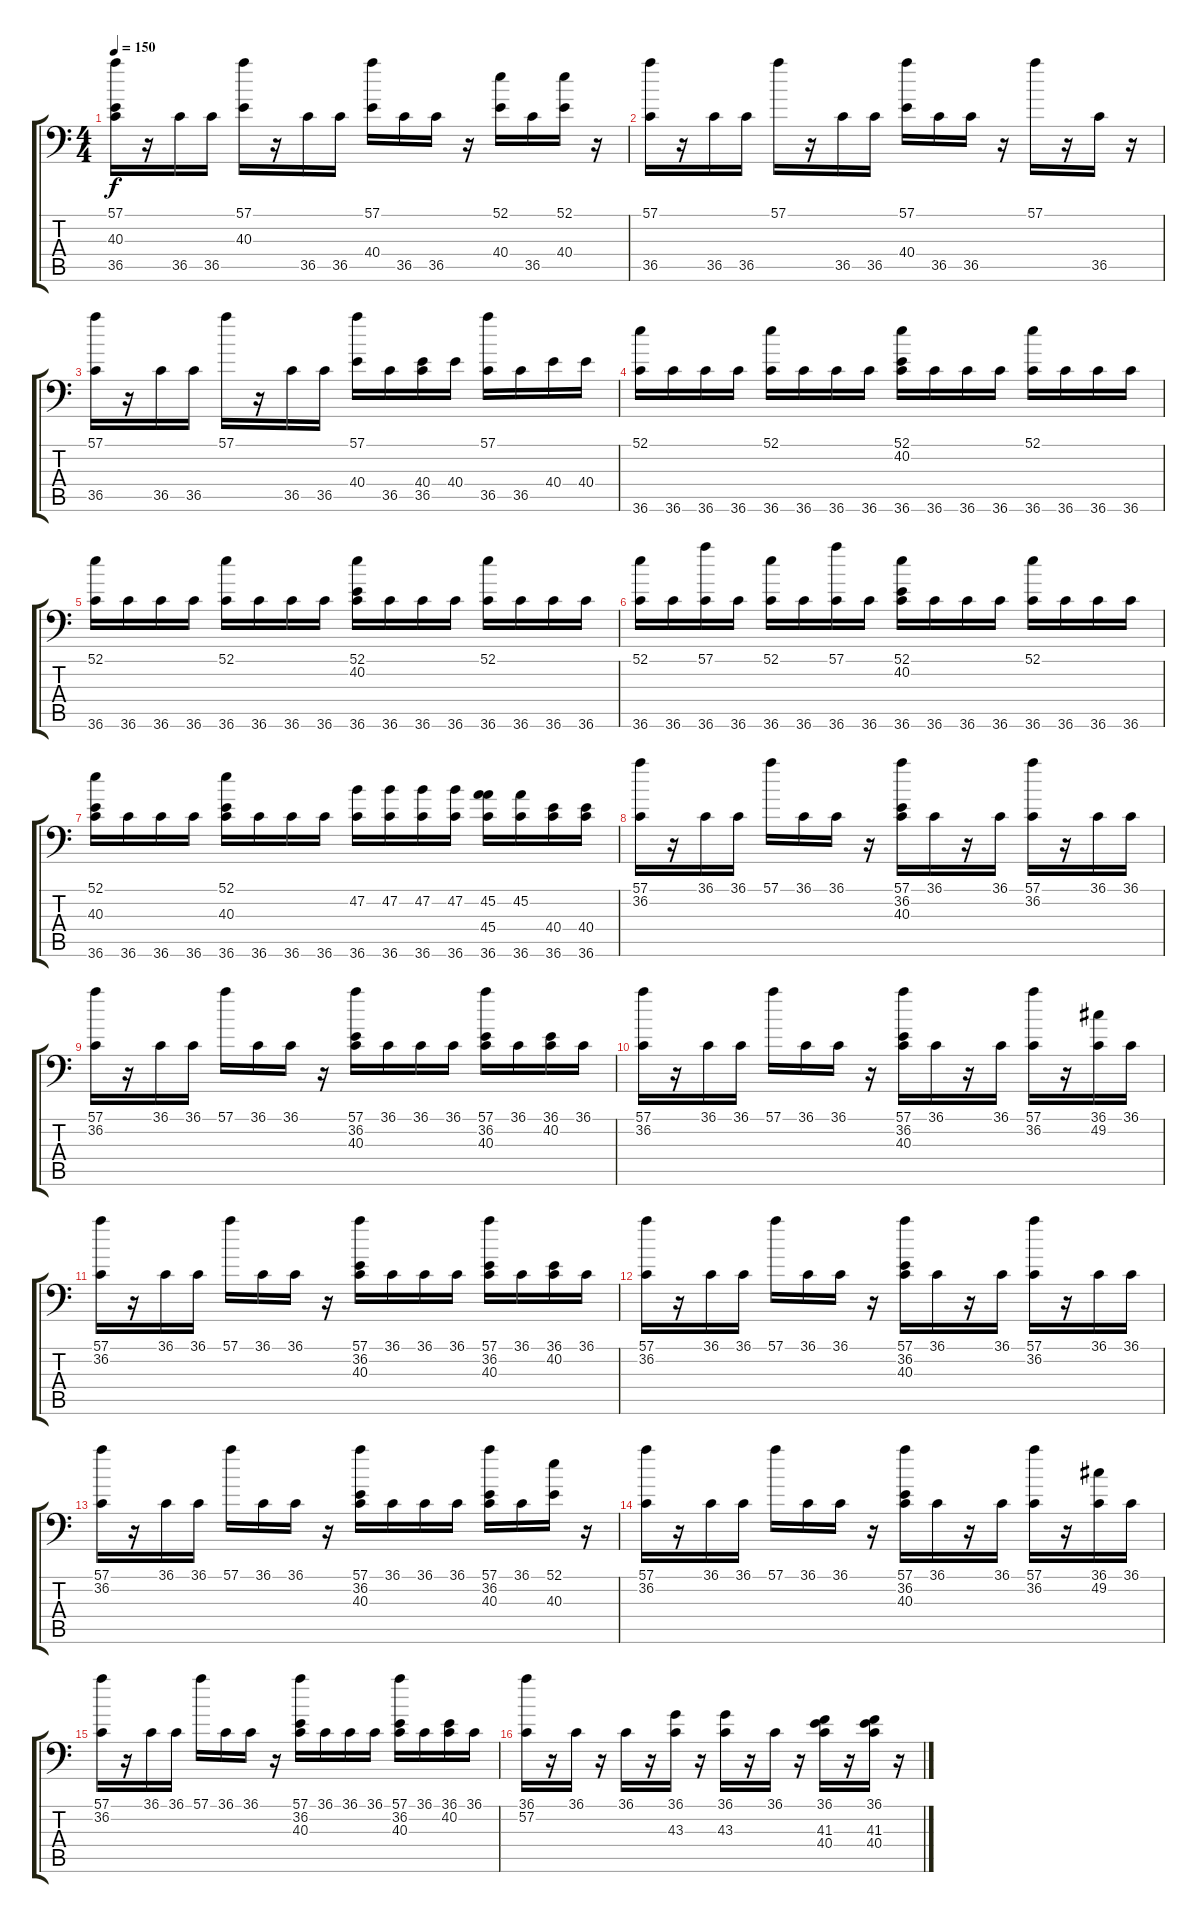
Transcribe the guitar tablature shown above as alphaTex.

\track "" {instrument acousticgrandpiano}
\staff {score tabs}
\tuning (C-1 C-1 C-1 C-1 C-1 C-1) {hide}
\ts (4 4)
\tempo 150
\clef f4
\ks c
(57.1 40.3 36.5).16{dy f} r.16 36.5.16 36.5.16 (57.1 40.3).16 r.16 36.5.16 36.5.16 (57.1 40.4).16 36.5.16 36.5.16 r.16 (52.1 40.4).16 36.5.16 (52.1 40.4).16 r.16 |
(57.1 36.5).16 r.16 36.5.16 36.5.16 57.1.16 r.16 36.5.16 36.5.16 (57.1 40.4).16 36.5.16 36.5.16 r.16 57.1.16 r.16 36.5.16 r.16 |
(57.1 36.5).16 r.16 36.5.16 36.5.16 57.1.16 r.16 36.5.16 36.5.16 (57.1 40.4).16 36.5.16 (40.4 36.5).16 40.4.16 (57.1 36.5).16 36.5.16 40.4.16 40.4.16 |
(52.1 36.6).16 36.6.16 36.6.16 36.6.16 (52.1 36.6).16 36.6.16 36.6.16 36.6.16 (52.1 40.2 36.6).16 36.6.16 36.6.16 36.6.16 (52.1 36.6).16 36.6.16 36.6.16 36.6.16 |
(52.1 36.6).16 36.6.16 36.6.16 36.6.16 (52.1 36.6).16 36.6.16 36.6.16 36.6.16 (52.1 40.2 36.6).16 36.6.16 36.6.16 36.6.16 (52.1 36.6).16 36.6.16 36.6.16 36.6.16 |
(52.1 36.6).16 36.6.16 (57.1 36.6).16 36.6.16 (52.1 36.6).16 36.6.16 (57.1 36.6).16 36.6.16 (52.1 40.2 36.6).16 36.6.16 36.6.16 36.6.16 (52.1 36.6).16 36.6.16 36.6.16 36.6.16 |
(52.1 40.3 36.6).16 36.6.16 36.6.16 36.6.16 (52.1 40.3 36.6).16 36.6.16 36.6.16 36.6.16 (47.2 36.6).16 (47.2 36.6).16 (47.2 36.6).16 (47.2 36.6).16 (45.2 45.4 36.6).16 (45.2 36.6).16 (40.4 36.6).16 (40.4 36.6).16 |
(57.1 36.2).16 r.16 36.1.16 36.1.16 57.1.16 36.1.16 36.1.16 r.16 (57.1 36.2 40.3).16 36.1.16 r.16 36.1.16 (57.1 36.2).16 r.16 36.1.16 36.1.16 |
(57.1 36.2).16 r.16 36.1.16 36.1.16 57.1.16 36.1.16 36.1.16 r.16 (57.1 36.2 40.3).16 36.1.16 36.1.16 36.1.16 (57.1 36.2 40.3).16 36.1.16 (36.1 40.2).16 36.1.16 |
(57.1 36.2).16 r.16 36.1.16 36.1.16 57.1.16 36.1.16 36.1.16 r.16 (57.1 36.2 40.3).16 36.1.16 r.16 36.1.16 (57.1 36.2).16 r.16 (36.1 49.2).16 36.1.16 |
(57.1 36.2).16 r.16 36.1.16 36.1.16 57.1.16 36.1.16 36.1.16 r.16 (57.1 36.2 40.3).16 36.1.16 36.1.16 36.1.16 (57.1 36.2 40.3).16 36.1.16 (36.1 40.2).16 36.1.16 |
(57.1 36.2).16 r.16 36.1.16 36.1.16 57.1.16 36.1.16 36.1.16 r.16 (57.1 36.2 40.3).16 36.1.16 r.16 36.1.16 (57.1 36.2).16 r.16 36.1.16 36.1.16 |
(57.1 36.2).16 r.16 36.1.16 36.1.16 57.1.16 36.1.16 36.1.16 r.16 (57.1 36.2 40.3).16 36.1.16 36.1.16 36.1.16 (57.1 36.2 40.3).16 36.1.16 (52.1 40.3).16 r.16 |
(57.1 36.2).16 r.16 36.1.16 36.1.16 57.1.16 36.1.16 36.1.16 r.16 (57.1 36.2 40.3).16 36.1.16 r.16 36.1.16 (57.1 36.2).16 r.16 (36.1 49.2).16 36.1.16 |
(57.1 36.2).16 r.16 36.1.16 36.1.16 57.1.16 36.1.16 36.1.16 r.16 (57.1 36.2 40.3).16 36.1.16 36.1.16 36.1.16 (57.1 36.2 40.3).16 36.1.16 (36.1 40.2).16 36.1.16 |
(36.1 57.2).16 r.16 36.1.16 r.16 36.1.16 r.16 (36.1 43.3).16 r.16 (36.1 43.3).16 r.16 36.1.16 r.16 (36.1 41.3 40.4).16 r.16 (36.1 41.3 40.4).16 r.16
